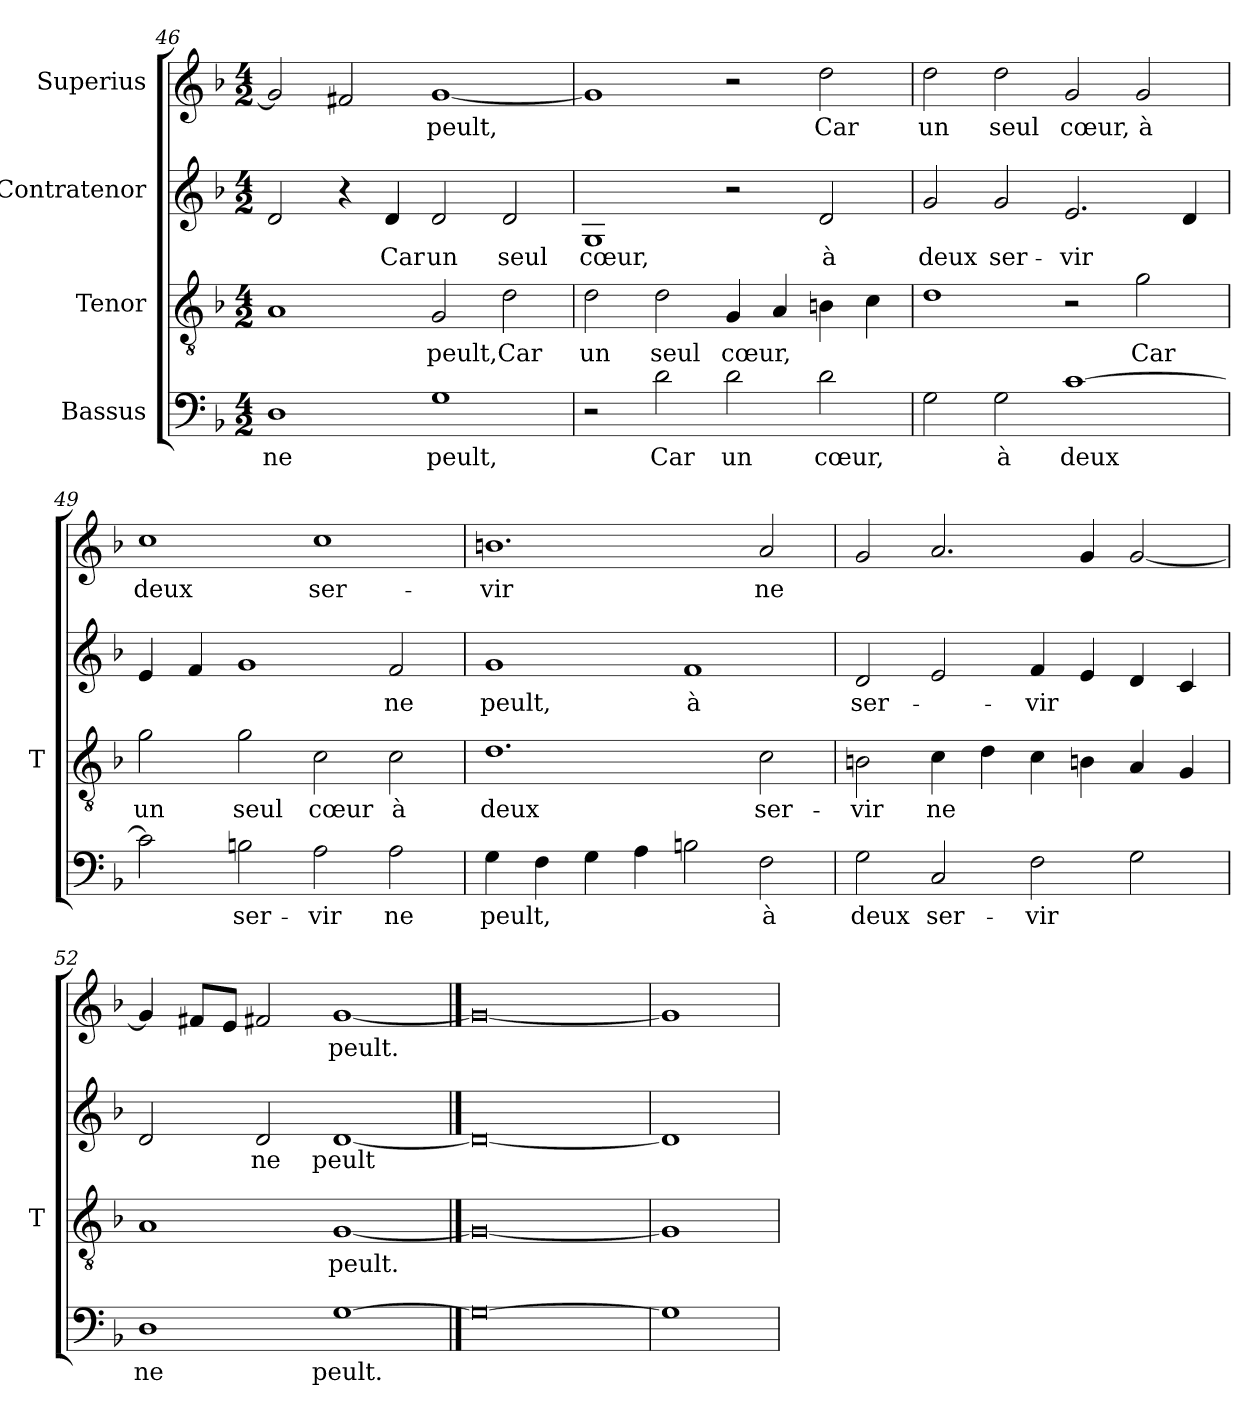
**kern	**text	**kern	**text	**kern	**text	**kern	**text
*part4	*part4	*part3	*part3	*part2	*part2	*part1	*part1
*staff4	*staff4	*staff3	*staff3	*staff2	*staff2	*staff1	*staff1
*I"Bassus	*	*I"Tenor	*	*I"Contratenor	*	*I"Superius	*
*	*	*I'T	*	*	*	*	*
*clefF4	*	*clefGv2	*	*clefG2	*	*clefG2	*
*k[b-]	*	*k[b-]	*	*k[b-]	*	*k[b-]	*
*M4/2	*	*M4/2	*	*M4/2	*	*M4/2	*
=46	=46	=46	=46	=46	=46	=46	=46
1D	-ne	1A	.	2d	.	2g]	.
.	.	.	.	4r	.	2f#X	.
.	.	.	.	4d	-Car	.	.
1G	-peult,	2G	-peult,	2d	-un	[1g	-peult,
.	.	2d	-Car	2d	-seul	.	.
=47	=47	=47	=47	=47	=47	=47	=47
2r	.	2d	-un	1G	-cœur,	1g]	.
2d	-Car	2d	-seul	.	.	.	.
2d	-un	4G	-cœur,	2r	.	2r	.
.	.	4A	.	.	.	.	.
2d	-cœur,	4Bn	.	2d	-à	2dd	-Car
.	.	4c	.	.	.	.	.
=48	=48	=48	=48	=48	=48	=48	=48
2G	.	1d	.	2g	-deux	2dd	-un
2G	-à	.	.	2g	ser-	2dd	-seul
[1c	-deux	2r	.	2.e	-vir	2g	-cœur,
.	.	2g	-Car	.	.	2g	-à
.	.	.	.	4d	.	.	.
=49	=49	=49	=49	=49	=49	=49	=49
2c]	.	2g	-un	4e	.	1cc	-deux
.	.	.	.	4f	.	.	.
2Bn	ser-	2g	-seul	1g	.	.	.
2A	-vir	2c	-cœur	.	.	1cc	ser-
2A	-ne	2c	-à	2f	-ne	.	.
=50	=50	=50	=50	=50	=50	=50	=50
4G	-peult,	1.d	-deux	1g	-peult,	1.b	-vir
4F	.	.	.	.	.	.	.
4G	.	.	.	.	.	.	.
4A	.	.	.	.	.	.	.
2Bn	.	.	.	1f	-à	.	.
2F	-à	2c	ser-	.	.	2a	-ne
=51	=51	=51	=51	=51	=51	=51	=51
2G	-deux	2Bn	-vir	2d	ser-	2g	.
2C	ser-	4c	-ne	2e	.	2.a	.
.	.	4d	.	.	.	.	.
2F	-vir	4c	.	4f	-vir	.	.
.	.	4Bn	.	4e	.	4g	.
2G	.	4A	.	4d	.	[2g	.
.	.	4G	.	4c	.	.	.
=52	=52	=52	=52	=52	=52	=52	=52
1D	-ne	1A	.	2d	.	4g]	.
.	.	.	.	.	.	8f#XL	.
.	.	.	.	.	.	8eJ	.
.	.	.	.	2d	-ne	2f#X	.
[1G	-peult.	[1G	-peult.	[1d	-peult	[1g	-peult.
==53	==53	==53	==53	==53	==53	==53	==53
0G_	.	0G_	.	0d_	.	0g_	.
=54	=54	=54	=54	=54	=54	=54	=54
1G]	.	1G]	.	1d]	.	1g]	.
=	=	=	=	=	=	=	=
*-	*-	*-	*-	*-	*-	*-	*-
